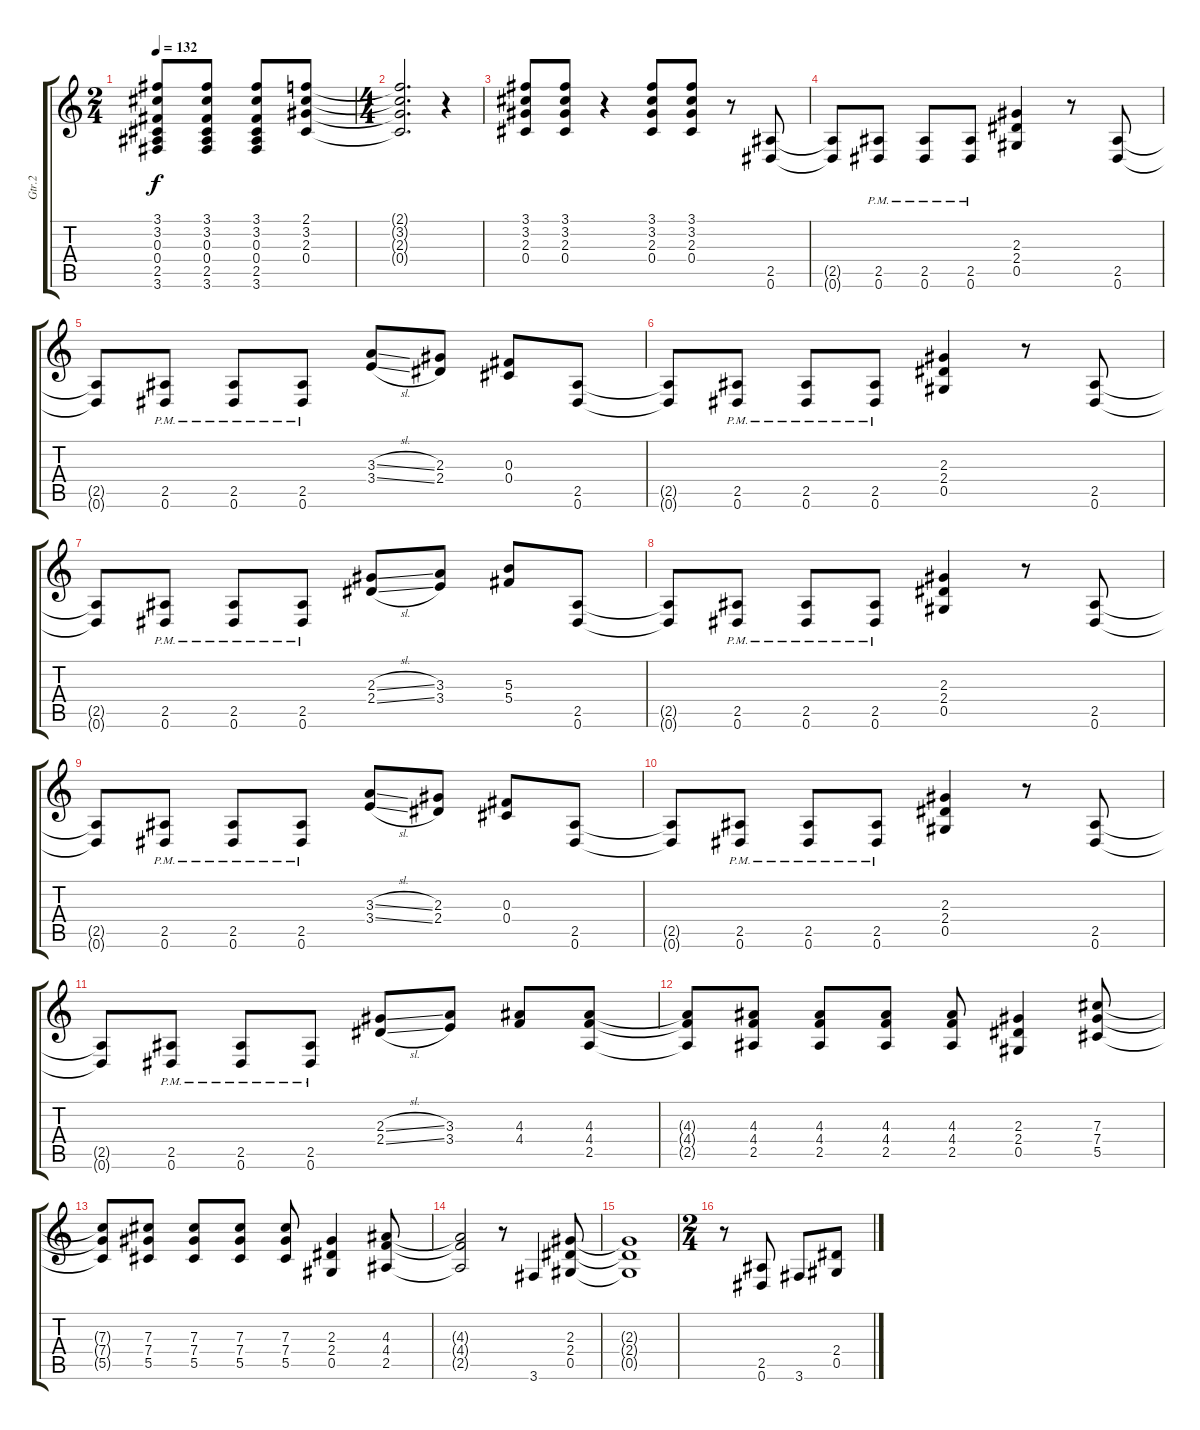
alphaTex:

\track ("Gtr.2" "Gtr.2") {instrument acousticguitarsteel}
\staff {score tabs}
\tuning (Eb4 Bb3 Gb3 Db3 Ab2 Eb2) {hide}
\ts (2 4)
\tempo 132
\clef g2
\ks c
(3.1{t} 3.2{t} 0.3{t} 0.4{t} 2.5{t} 3.6{t}).8{dy f} (3.1 3.2 0.3 0.4 2.5 3.6).8 (3.1 3.2 0.3 0.4 2.5 3.6).8 (2.1 3.2 2.3 0.4).8 |
\ts (4 4)
(2.1{t} 3.2{t} 2.3{t} 0.4{t}).2{d} r.4 |
(3.1 3.2 2.3 0.4).8 (3.1 3.2 2.3 0.4).8 r.4 (3.1 3.2 2.3 0.4).8 (3.1 3.2 2.3 0.4).8 r.8 (2.5 0.6).8 |
(2.5{t} 0.6{t}).8 (2.5{pm} 0.6{pm}).8 (2.5{pm} 0.6{pm}).8 (2.5{pm} 0.6{pm}).8 (2.3 2.4 0.5).4 r.8 (2.5 0.6).8 |
(2.5{t} 0.6{t}).8 (2.5{pm} 0.6{pm}).8 (2.5{pm} 0.6{pm}).8 (2.5{pm} 0.6{pm}).8 (3.3{sl} 3.4{sl}).8 (2.3 2.4).8 (0.3 0.4).8 (2.5 0.6).8 |
(2.5{t} 0.6{t}).8 (2.5{pm} 0.6{pm}).8 (2.5{pm} 0.6{pm}).8 (2.5{pm} 0.6{pm}).8 (2.3 2.4 0.5).4 r.8 (2.5 0.6).8 |
(2.5{t} 0.6{t}).8 (2.5{pm} 0.6{pm}).8 (2.5{pm} 0.6{pm}).8 (2.5{pm} 0.6{pm}).8 (2.3{sl} 2.4{sl}).8 (3.3 3.4).8 (5.3 5.4).8 (2.5 0.6).8 |
(2.5{t} 0.6{t}).8 (2.5{pm} 0.6{pm}).8 (2.5{pm} 0.6{pm}).8 (2.5{pm} 0.6{pm}).8 (2.3 2.4 0.5).4 r.8 (2.5 0.6).8 |
(2.5{t} 0.6{t}).8 (2.5{pm} 0.6{pm}).8 (2.5{pm} 0.6{pm}).8 (2.5{pm} 0.6{pm}).8 (3.3{sl} 3.4{sl}).8 (2.3 2.4).8 (0.3 0.4).8 (2.5 0.6).8 |
(2.5{t} 0.6{t}).8 (2.5{pm} 0.6{pm}).8 (2.5{pm} 0.6{pm}).8 (2.5{pm} 0.6{pm}).8 (2.3 2.4 0.5).4 r.8 (2.5 0.6).8 |
(2.5{t} 0.6{t}).8 (2.5{pm} 0.6{pm}).8 (2.5{pm} 0.6{pm}).8 (2.5{pm} 0.6{pm}).8 (2.3{sl} 2.4{sl}).8 (3.3 3.4).8 (4.3 4.4).8 (4.3 4.4 2.5).8 |
(4.3{t} 4.4{t} 2.5{t}).8 (4.3 4.4 2.5).8 (4.3 4.4 2.5).8 (4.3 4.4 2.5).8 (4.3 4.4 2.5).8 (2.3 2.4 0.5).4 (7.3 7.4 5.5).8 |
(7.3{t} 7.4{t} 5.5{t}).8 (7.3 7.4 5.5).8 (7.3 7.4 5.5).8 (7.3 7.4 5.5).8 (7.3 7.4 5.5).8 (2.3 2.4 0.5).4 (4.3 4.4 2.5).8 |
(4.3{t} 4.4{t} 2.5{t}).2 r.8 3.6.4 (2.3 2.4 0.5).8 |
(2.3{t} 2.4{t} 0.5{t}).1 |
\ts (2 4)
r.8 (2.5 0.6).8 3.6.8 (2.4 0.5).8
